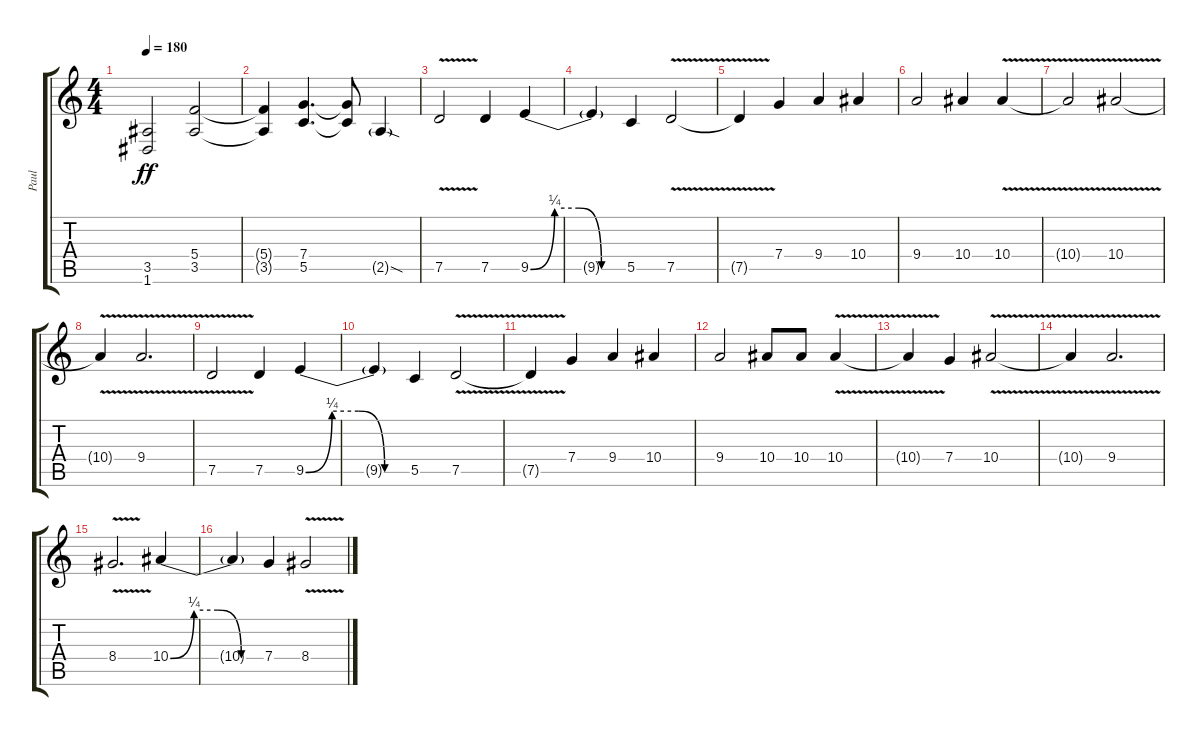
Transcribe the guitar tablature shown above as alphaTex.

\track ("Paul" "Paul") {instrument distortionguitar}
\staff {score tabs}
\tuning (D4 A3 F3 C3 G2 D2) {hide}
\ts (4 4)
\tempo 180
\clef g2
\ks c
(3.5{t} 1.6{t}).2{dy ff} (5.4 3.5).2 |
(5.4{t} 3.5{t}).4 (7.4 5.5).4{d} (7.4{t} 5.5{t}).8 2.5{sod g}.4 |
7.5{v}.2{volume 16 instrument distortionguitar} 7.5.4 9.5{be (custom 0 0 15 1 30 1 44 0 60 0)}.4 |
9.5{t}.4 5.5.4 7.5{v}.2 |
7.5{t}.4 7.4.4 9.4.4 10.4.4 |
9.4.2 10.4.4 10.4{v}.4 |
10.4{t}.2 10.4{v}.2 |
10.4{t}.4 9.4{v}.2{d} |
7.5{v}.2 7.5.4 9.5{be (custom 0 0 15 1 30 1 45 0 60 0)}.4 |
9.5{t}.4 5.5.4 7.5{v}.2 |
7.5{t}.4 7.4.4 9.4.4 10.4.4 |
9.4.2 10.4.8 10.4.8 10.4{v}.4 |
10.4{t}.4 7.4.4 10.4{v}.2 |
10.4{t}.4 9.4{v}.2{d} |
8.4{v}.2{d} 10.4{be (custom 0 0 15 1 30 1 45 0 60 0)}.4 |
10.4{t}.4 7.4.4 8.4{v}.2
